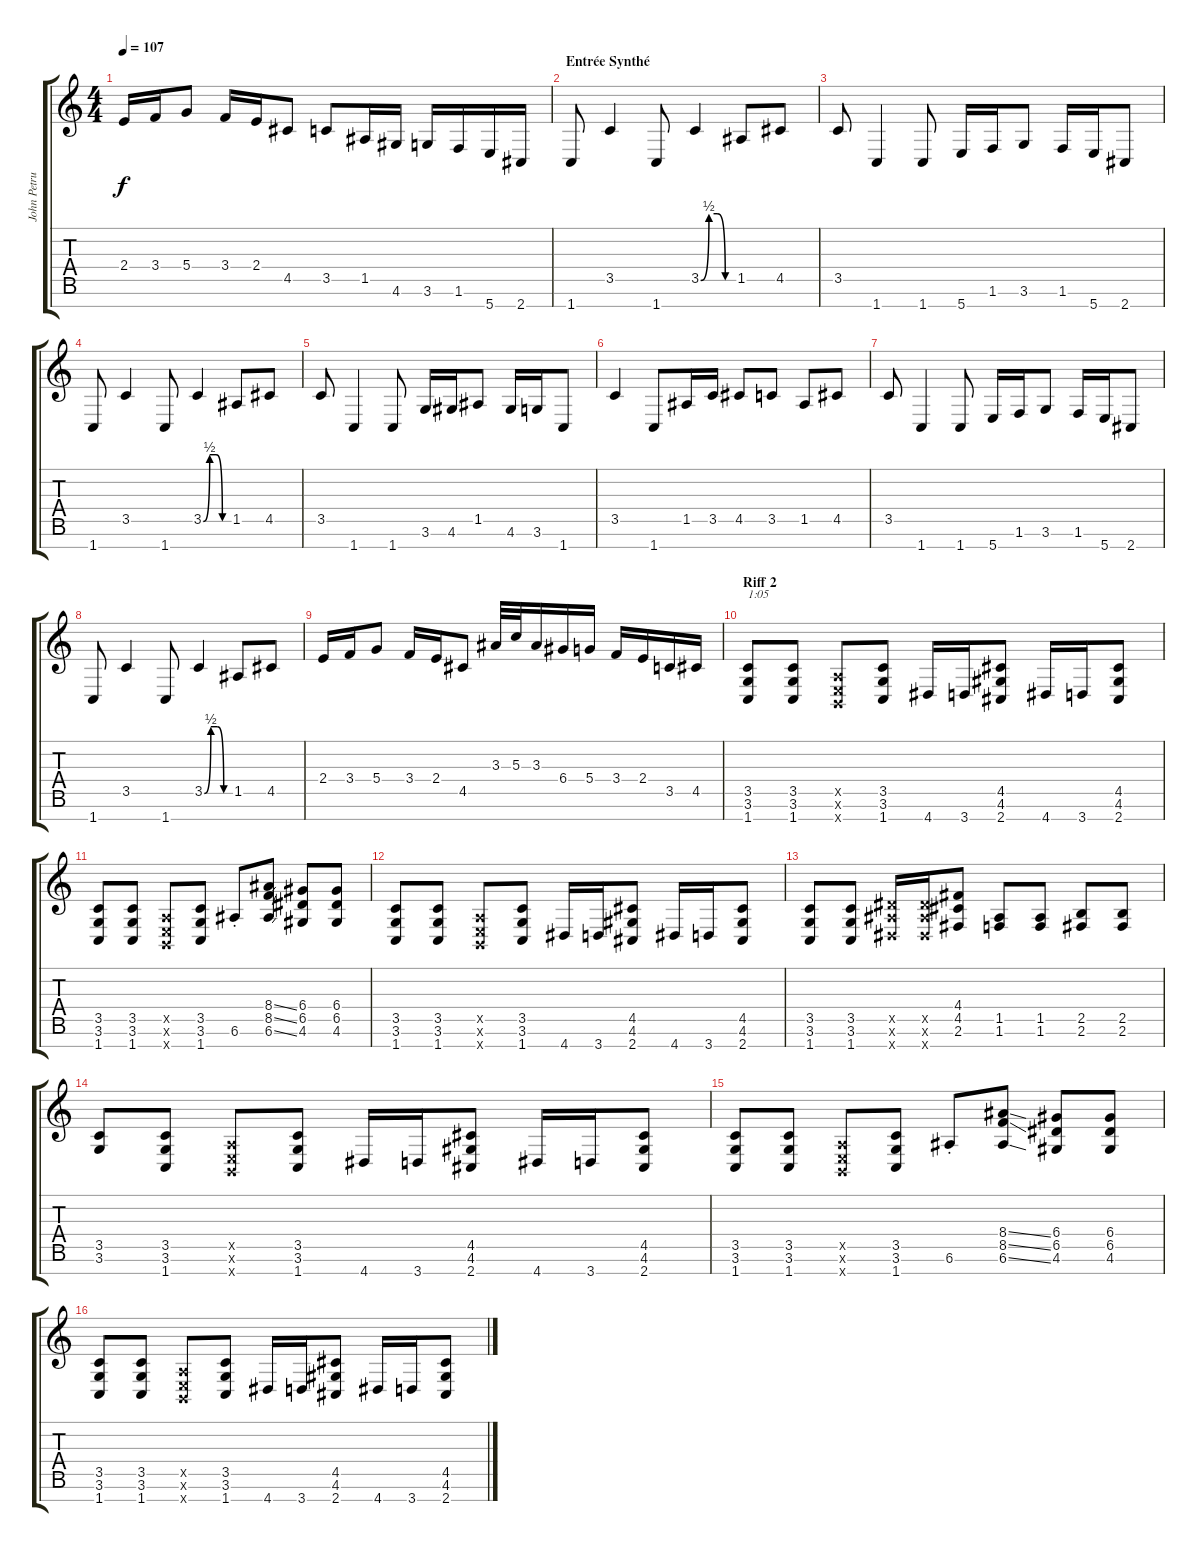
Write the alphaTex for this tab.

\track ("John Petrucci" "John Petru") {instrument distortionguitar}
\staff {score tabs}
\tuning (E4 B3 G3 D3 A2 E2 B1) {hide}
\ts (4 4)
\tempo 107
\clef g2
\ks c
2.4.16{dy f} 3.4.16 5.4.8 3.4.16 2.4.16 4.5.8 3.5.8 1.5.16 4.6.16 3.6.16 1.6.16 5.7.16 2.7.16 |
\section ("" "Entrée Synthé")
1.7.8 3.5.4 1.7.8 3.5{be (custom 0 0 15 2 30 2 45 0 60 0)}.4 1.5.8 4.5.8 |
3.5.8 1.7.4 1.7.8 5.7.16 1.6.16 3.6.8 1.6.16 5.7.16 2.7.8 |
1.7.8 3.5.4 1.7.8 3.5{be (custom 0 0 15 2 30 2 45 0 60 0)}.4 1.5.8 4.5.8 |
3.5.8 1.7.4 1.7.8 3.6.16 4.6.16 1.5.8 4.6.16 3.6.16 1.7.8 |
3.5.4 1.7.8 1.5.16 3.5.16 4.5.8 3.5.8 1.5.8 4.5.8 |
3.5.8 1.7.4 1.7.8 5.7.16 1.6.16 3.6.8 1.6.16 5.7.16 2.7.8 |
1.7.8 3.5.4 1.7.8 3.5{be (custom 0 0 15 2 30 2 45 0 60 0)}.4 1.5.8 4.5.8 |
2.4.16 3.4.16 5.4.8 3.4.16 2.4.16 4.5.8 3.3.32 5.3.32 3.3.16 6.4.16 5.4.16 3.4.16 2.4.16 3.5.16 4.5.16 |
\section ("" "Riff 2")
(3.5 3.6 1.7).8{txt "1:05"} (3.5 3.6 1.7).8 (0.5{x} 0.6{x} 0.7{x}).8 (3.5 3.6 1.7).8 4.7.16 3.7.16 (4.5 4.6 2.7).8 4.7.16 3.7.16 (4.5 4.6 2.7).8 |
(3.5 3.6 1.7).8 (3.5 3.6 1.7).8 (0.5{x} 0.6{x} 0.7{x}).8 (3.5 3.6 1.7).8 6.6{st}.8 (8.4{ss} 8.5{ss} 6.6{ss}).8 (6.4 6.5 4.6).8 (6.4 6.5 4.6).8 |
(3.5 3.6 1.7).8 (3.5 3.6 1.7).8 (0.5{x} 0.6{x} 0.7{x}).8 (3.5 3.6 1.7).8 4.7.16 3.7.16 (4.5 4.6 2.7).8 4.7.16 3.7.16 (4.5 4.6 2.7).8 |
(3.5 3.6 1.7).8 (3.5 3.6 1.7).8 (6.5{x} 6.6{x} 4.7{x}).16 (6.5{x} 6.6{x} 4.7{x}).16 (4.4 4.5 2.6).8 (1.5 1.6).8 (1.5 1.6).8 (2.5 2.6).8 (2.5 2.6).8 |
(3.5 3.6).8 (3.5 3.6 1.7).8 (0.5{x} 0.6{x} 0.7{x}).8 (3.5 3.6 1.7).8 4.7.16 3.7.16 (4.5 4.6 2.7).8 4.7.16 3.7.16 (4.5 4.6 2.7).8 |
(3.5 3.6 1.7).8 (3.5 3.6 1.7).8 (0.5{x} 0.6{x} 0.7{x}).8 (3.5 3.6 1.7).8 6.6{st}.8 (8.4{ss} 8.5{ss} 6.6{ss}).8 (6.4 6.5 4.6).8 (6.4 6.5 4.6).8 |
(3.5 3.6 1.7).8 (3.5 3.6 1.7).8 (0.5{x} 0.6{x} 0.7{x}).8 (3.5 3.6 1.7).8 4.7.16 3.7.16 (4.5 4.6 2.7).8 4.7.16 3.7.16 (4.5 4.6 2.7).8
